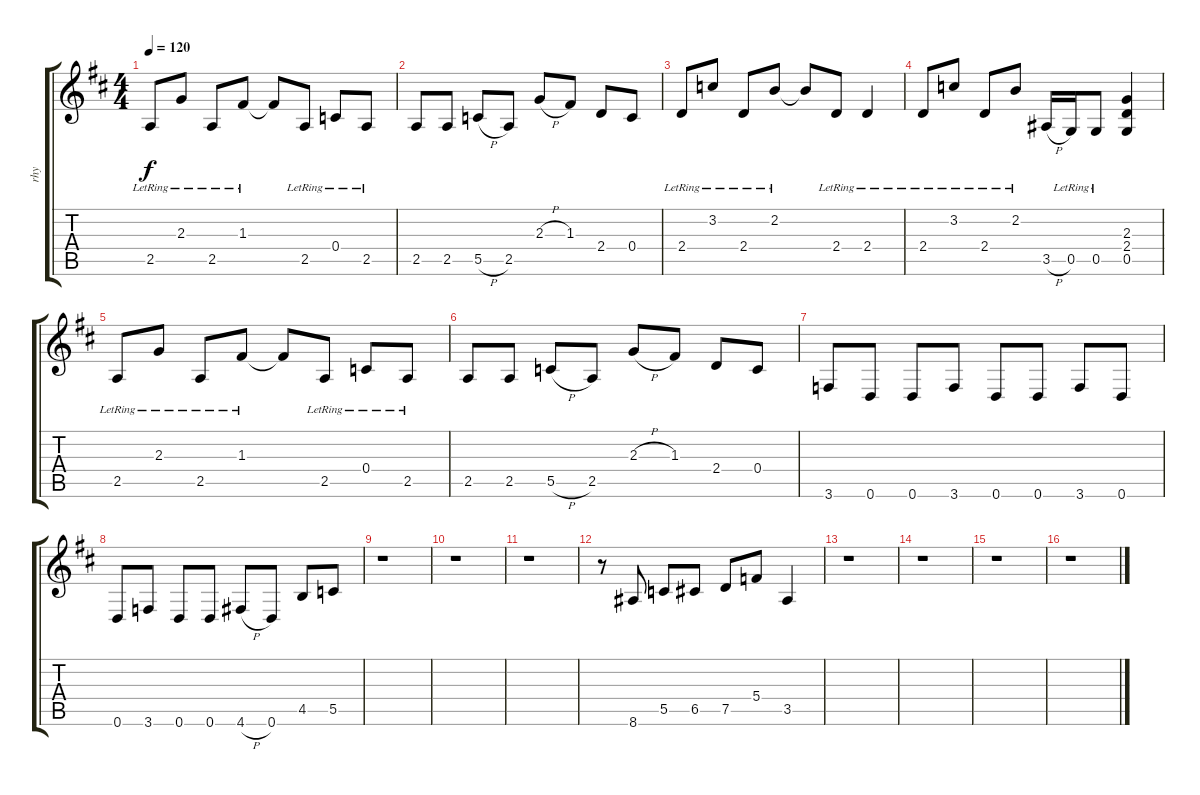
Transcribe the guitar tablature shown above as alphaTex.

\track ("rhy" "rhy") {instrument distortionguitar}
\staff {score tabs}
\tuning (D4 A3 F3 C3 G2 D2) {hide}
\ts (4 4)
\tempo 120
\clef g2
\ks d
2.5{lr}.8{dy f} 2.3{lr}.8 2.5{lr}.8 1.3{lr}.8 1.3{t}.8 2.5{lr}.8 0.4{lr}.8 2.5{lr}.8 |
2.5.8 2.5.8 5.5{h}.8 2.5.8 2.3{h}.8 1.3.8 2.4.8 0.4.8 |
2.4{lr}.8 3.2{lr}.8 2.4{lr}.8 2.2{lr}.8 2.2{t}.8 2.4{lr}.8 2.4{lr}.4 |
2.4{lr}.8 3.2{lr}.8 2.4{lr}.8 2.2{lr}.8 3.5{h}.16 0.5{lr}.16 0.5{lr}.8 (2.3 2.4 0.5).4 |
2.5{lr}.8 2.3{lr}.8 2.5{lr}.8 1.3{lr}.8 1.3{t}.8 2.5{lr}.8 0.4{lr}.8 2.5{lr}.8 |
2.5.8 2.5.8 5.5{h}.8 2.5.8 2.3{h}.8 1.3.8 2.4.8 0.4.8 |
3.6.8 0.6.8 0.6.8 3.6.8 0.6.8 0.6.8 3.6.8 0.6.8 |
0.6.8 3.6.8 0.6.8 0.6.8 4.6{h}.8 0.6.8 4.5.8 5.5.8 |
r.1 |
r.1 |
r.1 |
r.8 8.6.8 5.5.8 6.5.8 7.5.8 5.4.8 3.5.4 |
r.1 |
r.1 |
r.1 |
r.1
